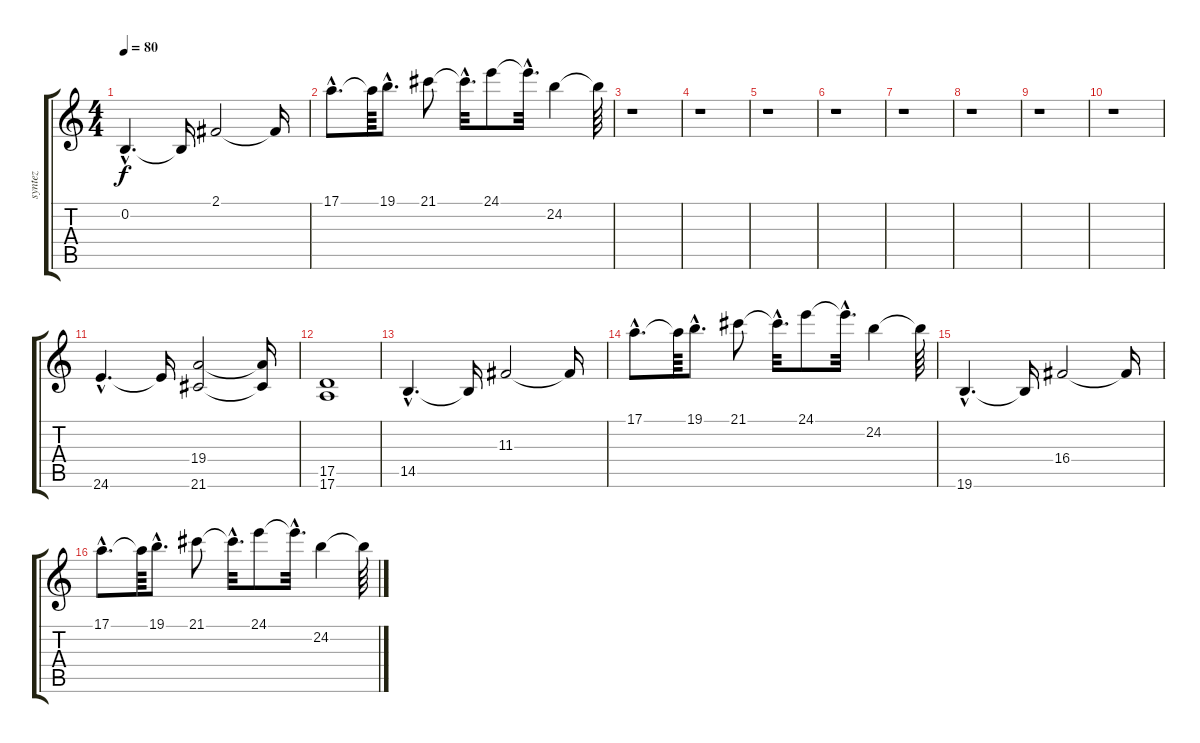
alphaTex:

\track ("syntez" "syntez") {instrument synthstrings2}
\staff {score tabs}
\tuning (E4 B3 G3 D3 A2 E2) {hide}
\ts (4 4)
\tempo 80
\clef g2
\ks c
0.2{hac}.4{d dy f} 0.2{t}.16 2.1.2 2.1{t}.16 |
17.1{hac}.8{d} 17.1{t}.64 19.1{hac}.8{d} 21.1.8 21.1{hac t}.32{d} 24.1.8 24.1{hac t}.32{d} 24.2.4 24.2{t}.64 |
r.1 |
r.1 |
r.1 |
r.1 |
r.1 |
r.1 |
r.1 |
r.1 |
24.6{hac}.4{d} 24.6{t}.16 (19.4 21.6).2 (19.4{t} 21.6{t}).16 |
(17.5 17.6).1 |
14.5{hac}.4{d} 14.5{t}.16 11.3.2 11.3{t}.16 |
17.1{hac}.8{d} 17.1{t}.64 19.1{hac}.8{d} 21.1.8 21.1{hac t}.32{d} 24.1.8 24.1{hac t}.32{d} 24.2.4 24.2{t}.64 |
19.6{hac}.4{d} 19.6{t}.16 16.4.2 16.4{t}.16 |
17.1{hac}.8{d} 17.1{t}.64 19.1{hac}.8{d} 21.1.8 21.1{hac t}.32{d} 24.1.8 24.1{hac t}.32{d} 24.2.4 24.2{t}.64
